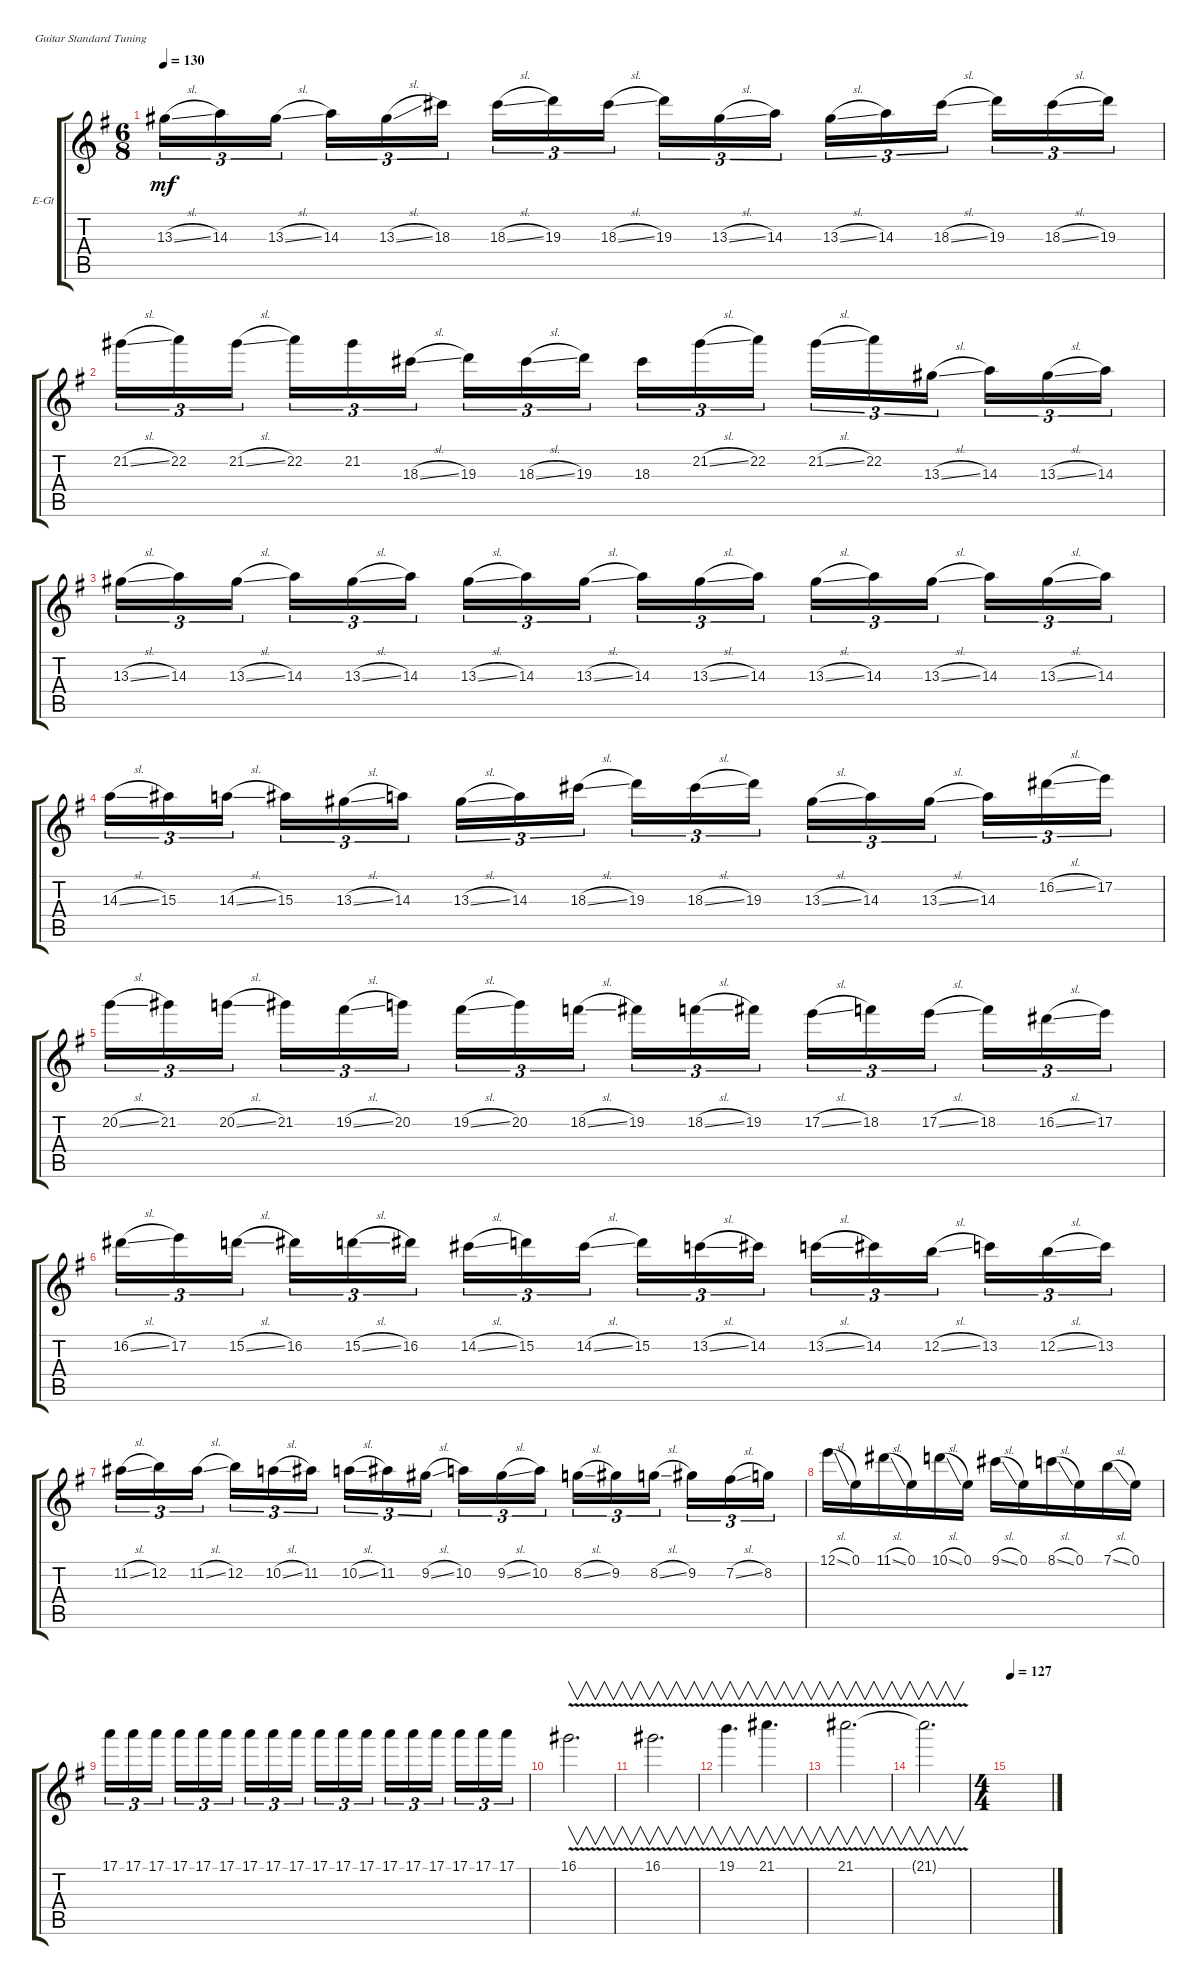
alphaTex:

\bracketExtendMode groupsimilarinstruments
\firstSystemTrackNameOrientation horizontal
\otherSystemsTrackNameOrientation horizontal
\track ("guitar solo-left (Rodion Kravkl)" "E-Gt") {instrument electricguitarclean}
\staff {score tabs}
\tuning (E4 B3 G3 D3 A2 E2)
\ts (6 8)
\tempo 130
\clef g2
\scale
0.333333
\ks eminor
13.3{sl}.16{tu (3 2) dy mf} 14.3.16{tu (3 2)} 13.3{sl}.16{tu (3 2)} 14.3.16{tu (3 2)} 13.3{sl}.16{tu (3 2)} 18.3.16{tu (3 2)} 18.3{sl}.16{tu (3 2)} 19.3.16{tu (3 2)} 18.3{sl}.16{tu (3 2)} 19.3.16{tu (3 2)} 13.3{sl}.16{tu (3 2)} 14.3.16{tu (3 2)} 13.3{sl}.16{tu (3 2)} 14.3.16{tu (3 2)} 18.3{sl}.16{tu (3 2)} 19.3.16{tu (3 2)} 18.3{sl}.16{tu (3 2)} 19.3.16{tu (3 2)} |
\scale
0.333333 21.2{sl}.16{tu (3 2)} 22.2.16{tu (3 2)} 21.2{sl}.16{tu (3 2)} 22.2.16{tu (3 2)} 21.2.16{tu (3 2)} 18.3{sl}.16{tu (3 2)} 19.3.16{tu (3 2)} 18.3{sl}.16{tu (3 2)} 19.3.16{tu (3 2)} 18.3.16{tu (3 2)} 21.2{sl}.16{tu (3 2)} 22.2.16{tu (3 2)} 21.2{sl}.16{tu (3 2)} 22.2.16{tu (3 2)} 13.3{sl}.16{tu (3 2)} 14.3.16{tu (3 2)} 13.3{sl}.16{tu (3 2)} 14.3.16{tu (3 2)} |
\scale
0.333333 13.3{sl}.16{tu (3 2)} 14.3.16{tu (3 2)} 13.3{sl}.16{tu (3 2)} 14.3.16{tu (3 2)} 13.3{sl}.16{tu (3 2)} 14.3.16{tu (3 2)} 13.3{sl}.16{tu (3 2)} 14.3.16{tu (3 2)} 13.3{sl}.16{tu (3 2)} 14.3.16{tu (3 2)} 13.3{sl}.16{tu (3 2)} 14.3.16{tu (3 2)} 13.3{sl}.16{tu (3 2)} 14.3.16{tu (3 2)} 13.3{sl}.16{tu (3 2)} 14.3.16{tu (3 2)} 13.3{sl}.16{tu (3 2)} 14.3.16{tu (3 2)} |
\scale
0.333333 14.3{sl}.16{tu (3 2)} 15.3.16{tu (3 2)} 14.3{sl}.16{tu (3 2)} 15.3.16{tu (3 2)} 13.3{sl}.16{tu (3 2)} 14.3.16{tu (3 2)} 13.3{sl}.16{tu (3 2)} 14.3.16{tu (3 2)} 18.3{sl}.16{tu (3 2)} 19.3.16{tu (3 2)} 18.3{sl}.16{tu (3 2)} 19.3.16{tu (3 2)} 13.3{sl}.16{tu (3 2)} 14.3.16{tu (3 2)} 13.3{sl}.16{tu (3 2)} 14.3.16{tu (3 2)} 16.2{sl}.16{tu (3 2)} 17.2.16{tu (3 2)} |
\scale
0.333333 20.2{sl}.16{tu (3 2)} 21.2.16{tu (3 2)} 20.2{sl}.16{tu (3 2)} 21.2.16{tu (3 2)} 19.2{sl}.16{tu (3 2)} 20.2.16{tu (3 2)} 19.2{sl}.16{tu (3 2)} 20.2.16{tu (3 2)} 18.2{sl}.16{tu (3 2)} 19.2.16{tu (3 2)} 18.2{sl}.16{tu (3 2)} 19.2.16{tu (3 2)} 17.2{sl}.16{tu (3 2)} 18.2.16{tu (3 2)} 17.2{sl}.16{tu (3 2)} 18.2.16{tu (3 2)} 16.2{sl}.16{tu (3 2)} 17.2.16{tu (3 2)} |
\scale
0.333333 16.2{sl}.16{tu (3 2)} 17.2.16{tu (3 2)} 15.2{sl}.16{tu (3 2)} 16.2.16{tu (3 2)} 15.2{sl}.16{tu (3 2)} 16.2.16{tu (3 2)} 14.2{sl}.16{tu (3 2)} 15.2.16{tu (3 2)} 14.2{sl}.16{tu (3 2)} 15.2.16{tu (3 2)} 13.2{sl}.16{tu (3 2)} 14.2.16{tu (3 2)} 13.2{sl}.16{tu (3 2)} 14.2.16{tu (3 2)} 12.2{sl}.16{tu (3 2)} 13.2.16{tu (3 2)} 12.2{sl}.16{tu (3 2)} 13.2.16{tu (3 2)} |
\scale
0.333333 11.2{sl}.16{tu (3 2)} 12.2.16{tu (3 2)} 11.2{sl}.16{tu (3 2)} 12.2.16{tu (3 2)} 10.2{sl}.16{tu (3 2)} 11.2.16{tu (3 2)} 10.2{sl}.16{tu (3 2)} 11.2.16{tu (3 2)} 9.2{sl}.16{tu (3 2)} 10.2.16{tu (3 2)} 9.2{sl}.16{tu (3 2)} 10.2.16{tu (3 2)} 8.2{sl}.16{tu (3 2)} 9.2.16{tu (3 2)} 8.2{sl}.16{tu (3 2)} 9.2.16{tu (3 2)} 7.2{sl}.16{tu (3 2)} 8.2.16{tu (3 2)} |
\scale
0.333333 12.1{sl}.16 0.1.16 11.1{sl}.16 0.1.16 10.1{sl}.16 0.1.16 9.1{sl}.16 0.1.16 8.1{sl}.16 0.1.16 7.1{sl}.16 0.1.16 |
\scale
0.333333 17.1.16{tu (3 2)} 17.1.16{tu (3 2)} 17.1.16{tu (3 2)} 17.1.16{tu (3 2)} 17.1.16{tu (3 2)} 17.1.16{tu (3 2)} 17.1.16{tu (3 2)} 17.1.16{tu (3 2)} 17.1.16{tu (3 2)} 17.1.16{tu (3 2)} 17.1.16{tu (3 2)} 17.1.16{tu (3 2)} 17.1.16{tu (3 2)} 17.1.16{tu (3 2)} 17.1.16{tu (3 2)} 17.1.16{tu (3 2)} 17.1.16{tu (3 2)} 17.1.16{tu (3 2)} |
\scale
0.333333 16.1{v}.2{v d} |
\scale
0.333333 16.1{v}.2{v d} |
\scale
0.333333 19.1{v}.4{v d} 21.1{v}.4{v d} |
\scale
0.333333 21.1{v}.2{v d} |
\scale
0.256303 21.1{v t}.2{v d} |
\ts (4 4)
\beaming (8 2 2 2 2)
\tempo 127
\scale
0.487395 |
\scale
0.256303
